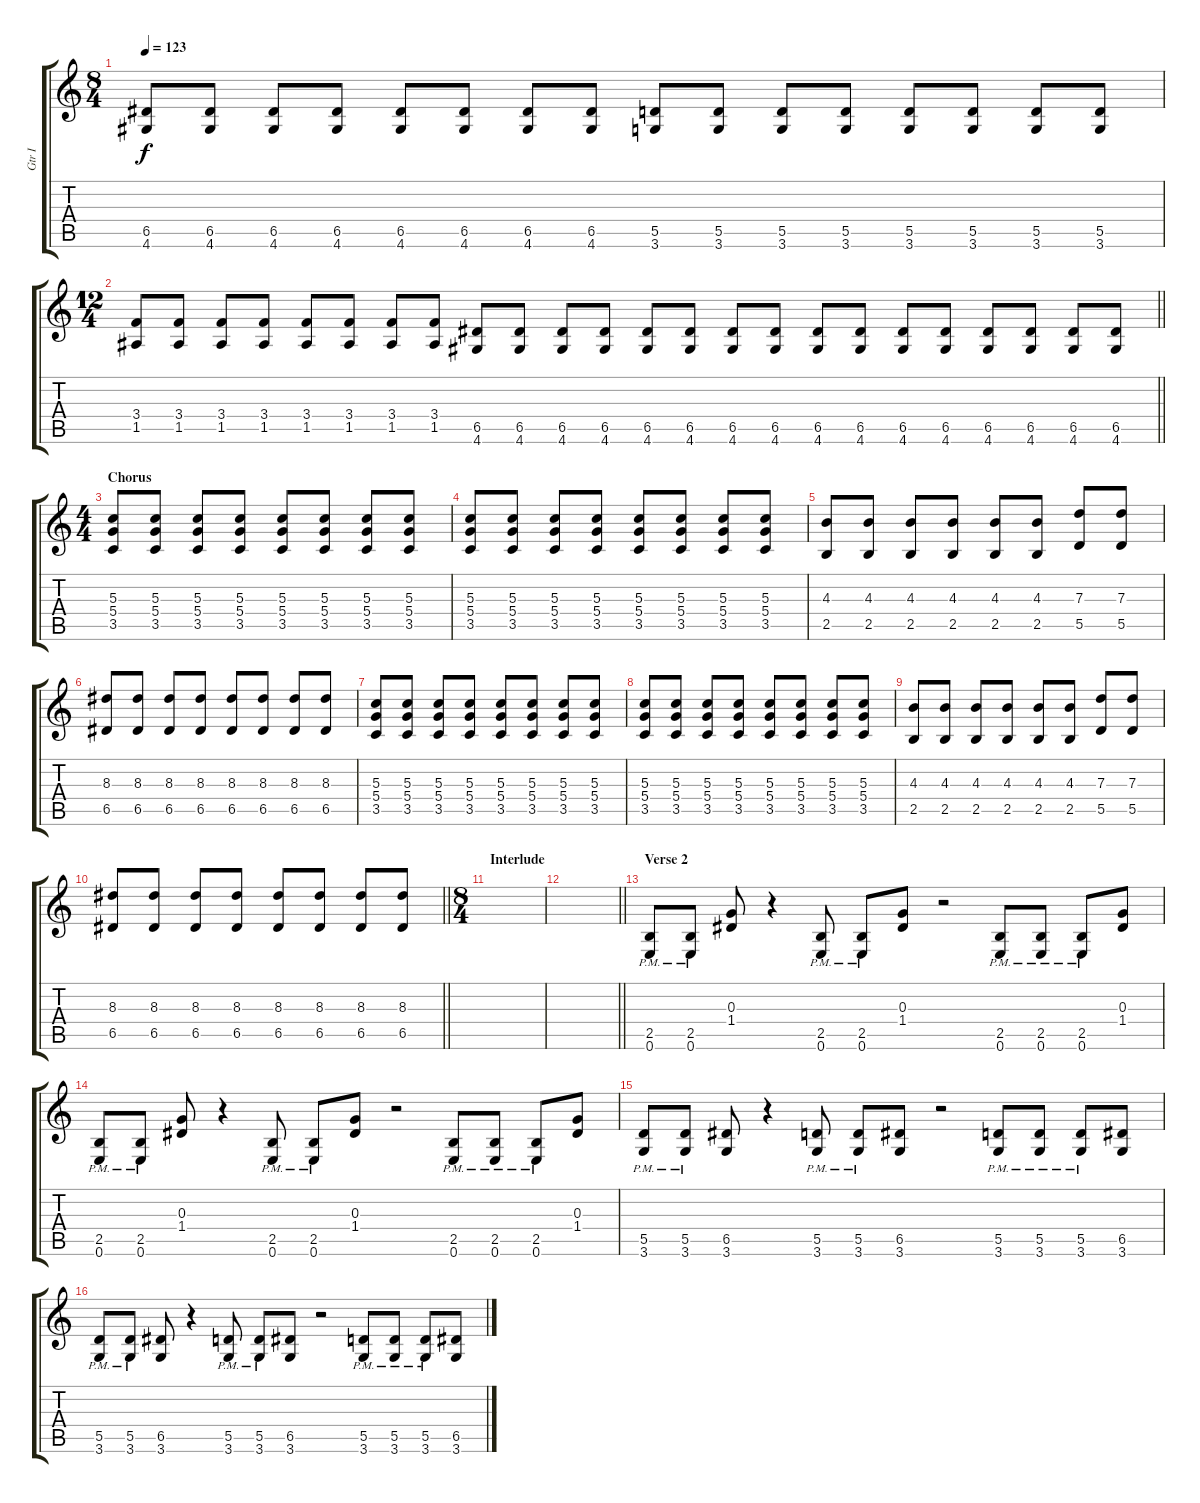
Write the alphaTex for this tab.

\track ("Gtr I" "Gtr I") {instrument overdrivenguitar}
\staff {score tabs}
\tuning (E4 B3 G3 D3 A2 E2) {hide}
\ts (8 4)
\tempo 123
\clef g2
\ks c
(6.5 4.6).8{dy f} (6.5 4.6).8 (6.5 4.6).8 (6.5 4.6).8 (6.5 4.6).8 (6.5 4.6).8 (6.5 4.6).8 (6.5 4.6).8 (5.5 3.6).8 (5.5 3.6).8 (5.5 3.6).8 (5.5 3.6).8 (5.5 3.6).8 (5.5 3.6).8 (5.5 3.6).8 (5.5 3.6).8 |
\ts (12 4)
\barLineRight lightlight
(3.4 1.5).8 (3.4 1.5).8 (3.4 1.5).8 (3.4 1.5).8 (3.4 1.5).8 (3.4 1.5).8 (3.4 1.5).8 (3.4 1.5).8 (6.5 4.6).8 (6.5 4.6).8 (6.5 4.6).8 (6.5 4.6).8 (6.5 4.6).8 (6.5 4.6).8 (6.5 4.6).8 (6.5 4.6).8 (6.5 4.6).8 (6.5 4.6).8 (6.5 4.6).8 (6.5 4.6).8 (6.5 4.6).8 (6.5 4.6).8 (6.5 4.6).8 (6.5 4.6).8 |
\ts (4 4)
\section ("" "Chorus")
(5.3 5.4 3.5).8 (5.3 5.4 3.5).8 (5.3 5.4 3.5).8 (5.3 5.4 3.5).8 (5.3 5.4 3.5).8 (5.3 5.4 3.5).8 (5.3 5.4 3.5).8 (5.3 5.4 3.5).8 |
(5.3 5.4 3.5).8 (5.3 5.4 3.5).8 (5.3 5.4 3.5).8 (5.3 5.4 3.5).8 (5.3 5.4 3.5).8 (5.3 5.4 3.5).8 (5.3 5.4 3.5).8 (5.3 5.4 3.5).8 |
(4.3 2.5).8 (4.3 2.5).8 (4.3 2.5).8 (4.3 2.5).8 (4.3 2.5).8 (4.3 2.5).8 (7.3 5.5).8 (7.3 5.5).8 |
(8.3 6.5).8 (8.3 6.5).8 (8.3 6.5).8 (8.3 6.5).8 (8.3 6.5).8 (8.3 6.5).8 (8.3 6.5).8 (8.3 6.5).8 |
(5.3 5.4 3.5).8 (5.3 5.4 3.5).8 (5.3 5.4 3.5).8 (5.3 5.4 3.5).8 (5.3 5.4 3.5).8 (5.3 5.4 3.5).8 (5.3 5.4 3.5).8 (5.3 5.4 3.5).8 |
(5.3 5.4 3.5).8 (5.3 5.4 3.5).8 (5.3 5.4 3.5).8 (5.3 5.4 3.5).8 (5.3 5.4 3.5).8 (5.3 5.4 3.5).8 (5.3 5.4 3.5).8 (5.3 5.4 3.5).8 |
(4.3 2.5).8 (4.3 2.5).8 (4.3 2.5).8 (4.3 2.5).8 (4.3 2.5).8 (4.3 2.5).8 (7.3 5.5).8 (7.3 5.5).8 |
\barLineRight lightlight
(8.3 6.5).8 (8.3 6.5).8 (8.3 6.5).8 (8.3 6.5).8 (8.3 6.5).8 (8.3 6.5).8 (8.3 6.5).8 (8.3 6.5).8 |
\ts (8 4)
\section ("" "Interlude")
|
\barLineRight lightlight
|
\section ("" "Verse 2")
(2.5{pm} 0.6{pm}).8 (2.5{pm} 0.6{pm}).8 (0.3 1.4).8 r.4 (2.5{pm} 0.6{pm}).8 (2.5{pm} 0.6{pm}).8 (0.3 1.4).8 r.2 (2.5{pm} 0.6{pm}).8 (2.5{pm} 0.6{pm}).8 (2.5{pm} 0.6{pm}).8 (0.3 1.4).8 |
(2.5{pm} 0.6{pm}).8 (2.5{pm} 0.6{pm}).8 (0.3 1.4).8 r.4 (2.5{pm} 0.6{pm}).8 (2.5{pm} 0.6{pm}).8 (0.3 1.4).8 r.2 (2.5{pm} 0.6{pm}).8 (2.5{pm} 0.6{pm}).8 (2.5{pm} 0.6{pm}).8 (0.3 1.4).8 |
(5.5{pm} 3.6{pm}).8 (5.5{pm} 3.6{pm}).8 (6.5 3.6).8 r.4 (5.5{pm} 3.6{pm}).8 (5.5{pm} 3.6{pm}).8 (6.5 3.6).8 r.2 (5.5{pm} 3.6{pm}).8 (5.5{pm} 3.6{pm}).8 (5.5{pm} 3.6{pm}).8 (6.5 3.6).8 |
(5.5{pm} 3.6{pm}).8 (5.5{pm} 3.6{pm}).8 (6.5 3.6).8 r.4 (5.5{pm} 3.6{pm}).8 (5.5{pm} 3.6{pm}).8 (6.5 3.6).8 r.2 (5.5{pm} 3.6{pm}).8 (5.5{pm} 3.6{pm}).8 (5.5{pm} 3.6{pm}).8 (6.5 3.6).8
